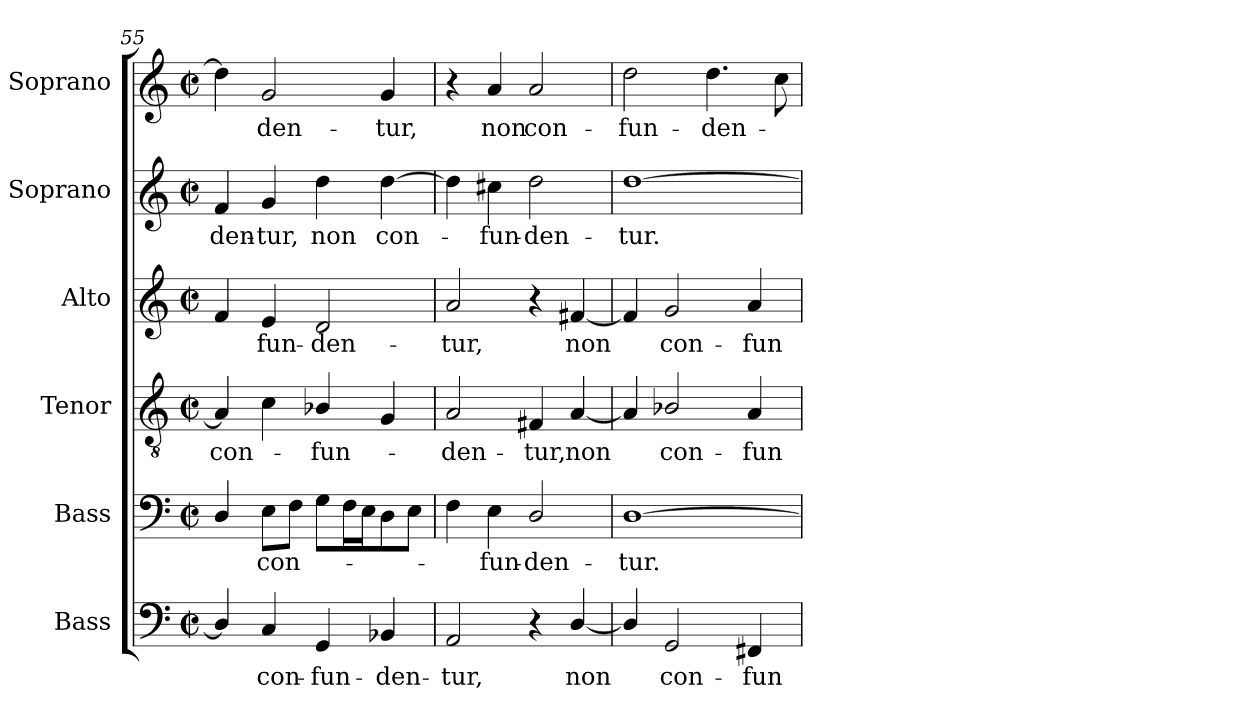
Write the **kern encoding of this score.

**kern	**text	**kern	**text	**kern	**text	**kern	**text	**kern	**text	**kern	**text
*part6	*part6	*part5	*part5	*part4	*part4	*part3	*part3	*part2	*part2	*part1	*part1
*staff6	*staff6	*staff5	*staff5	*staff4	*staff4	*staff3	*staff3	*staff2	*staff2	*staff1	*staff1
*I"Bass	*	*I"Bass	*	*I"Tenor	*	*I"Alto	*	*I"Soprano	*	*I"Soprano	*
*	*	*	*	*I'Tenor	*	*I'Alto	*	*	*	*	*
*clefF4	*	*clefF4	*	*clefGv2	*	*clefG2	*	*clefG2	*	*clefG2	*
*	*	*	*	*ITrd7c12	*	*	*	*	*	*	*
*k[]	*	*k[]	*	*k[]	*	*k[]	*	*k[]	*	*k[]	*
*C:	*	*C:	*	*C:	*	*C:	*	*C:	*	*C:	*
*M2/2	*	*M2/2	*	*M2/2	*	*M2/2	*	*M2/2	*	*M2/2	*
*met(c|)	*	*met(c|)	*	*met(c|)	*	*met(c|)	*	*met(c|)	*	*met(c|)	*
=55	=55	=55	=55	=55	=55	=55	=55	=55	=55	=55	=55
!	!	!	!	!	!LO:LY:b:color=#000000	!	!	!	!	!	!
!	!	!	!	!	!	!	!	!	!LO:LY:b:color=#000000	!	!
4Di/]	.	4Di/	.	4AAi/]	con-	4fi/	.	4fi/	-den-	4ddi\]	.
!	!LO:LY:b:color=#000000	!	!	!	!	!	!	!	!	!	!
!	!	!	!LO:LY:b:color=#000000	!	!	!	!	!	!	!	!
!	!	!	!	!	!	!	!LO:LY:b:color=#000000	!	!	!	!
!	!	!	!	!	!	!	!	!	!LO:LY:b:color=#000000	!	!
!	!	!	!	!	!	!	!	!	!	!	!LO:LY:b:color=#000000
4Ci/	con-	8Ei\L	con-	4Ci\	.	4ei/	-fun-	4gi/	-tur,	2gi/	-den-
.	.	8Fi\J	.	.	.	.	.	.	.	.	.
!	!LO:LY:b:color=#000000	!	!	!	!	!	!	!	!	!	!
!	!	!	!	!	!LO:LY:b:color=#000000	!	!	!	!	!	!
!	!	!	!	!	!	!	!LO:LY:b:color=#000000	!	!	!	!
!	!	!	!	!	!	!	!	!	!LO:LY:b:color=#000000	!	!
4GGi/	-fun-	8Gi\L	.	4BB-Xi/	-fun-	2di/	-den-	4ddi\	non	.	.
.	.	16Fi\L	.	.	.	.	.	.	.	.	.
.	.	16Ei\J	.	.	.	.	.	.	.	.	.
!	!LO:LY:b:color=#000000	!	!	!	!	!	!	!	!	!	!
!	!	!	!	!	!	!	!	!	!LO:LY:b:color=#000000	!	!
!	!	!	!	!	!	!	!	!	!	!	!LO:LY:b:color=#000000
4BB-Xi/	-den-	8Di\	.	4GGi/	.	.	.	[>4ddi\	con-	4gi/	-tur,
.	.	8Ei\J	.	.	.	.	.	.	.	.	.
=56	=56	=56	=56	=56	=56	=56	=56	=56	=56	=56	=56
!	!LO:LY:b:color=#000000	!	!	!	!	!	!	!	!	!	!
!	!	!	!	!	!LO:LY:b:color=#000000	!	!	!	!	!	!
!	!	!	!	!	!	!	!LO:LY:b:color=#000000	!	!	!	!
2AAi/	-tur,	4Fi\	.	2AAi/	-den-	2ai/	-tur,	4ddi\]	.	4r	.
!	!	!	!LO:LY:b:color=#000000	!	!	!	!	!	!	!	!
!	!	!	!	!	!	!	!	!	!LO:LY:b:color=#000000	!	!
!	!	!	!	!	!	!	!	!	!	!	!LO:LY:b:color=#000000
.	.	4Ei\	-fun-	.	.	.	.	4cc#Xi\	-fun-	4ai/	non
!	!	!	!LO:LY:b:color=#000000	!	!	!	!	!	!	!	!
!	!	!	!	!	!LO:LY:b:color=#000000	!	!	!	!	!	!
!	!	!	!	!	!	!	!	!	!LO:LY:b:color=#000000	!	!
!	!	!	!	!	!	!	!	!	!	!	!LO:LY:b:color=#000000
4r	.	2Di/	-den-	4FF#Xi/	-tur,	4r	.	2ddi\	-den-	2ai/	con-
!	!LO:LY:b:color=#000000	!	!	!	!	!	!	!	!	!	!
!	!	!	!	!	!LO:LY:b:color=#000000	!	!	!	!	!	!
!	!	!	!	!	!	!	!LO:LY:b:color=#000000	!	!	!	!
[<4Di/	non	.	.	[<4AAi/	non	[<4f#Xi/	non	.	.	.	.
=57	=57	=57	=57	=57	=57	=57	=57	=57	=57	=57	=57
!	!	!	!LO:LY:b:color=#000000	!	!	!	!	!	!	!	!
!	!	!	!	!	!	!	!	!	!LO:LY:b:color=#000000	!	!
!	!	!	!	!	!	!	!	!	!	!	!LO:LY:b:color=#000000
4Di/]	.	[<1Di	-tur.	4AAi/]	.	4f#i/]	.	[>1ddi	-tur.	2ddi\	-fun-
!	!LO:LY:b:color=#000000	!	!	!	!	!	!	!	!	!	!
!	!	!	!	!	!LO:LY:b:color=#000000	!	!	!	!	!	!
!	!	!	!	!	!	!	!LO:LY:b:color=#000000	!	!	!	!
2GGi/	con-	.	.	2BB-Xi/	con-	2gi/	con-	.	.	.	.
!	!	!	!	!	!	!	!	!	!	!	!LO:LY:b:color=#000000
.	.	.	.	.	.	.	.	.	.	4.ddi\	-den-
!	!LO:LY:b:color=#000000	!	!	!	!	!	!	!	!	!	!
!	!	!	!	!	!LO:LY:b:color=#000000	!	!	!	!	!	!
!	!	!	!	!	!	!	!LO:LY:b:color=#000000	!	!	!	!
4FF#Xi/	-fun-	.	.	4AAi/	-fun-	4ai/	-fun-	.	.	.	.
.	.	.	.	.	.	.	.	.	.	8cci\	.
=	=	=	=	=	=	=	=	=	=	=	=
*-	*-	*-	*-	*-	*-	*-	*-	*-	*-	*-	*-
